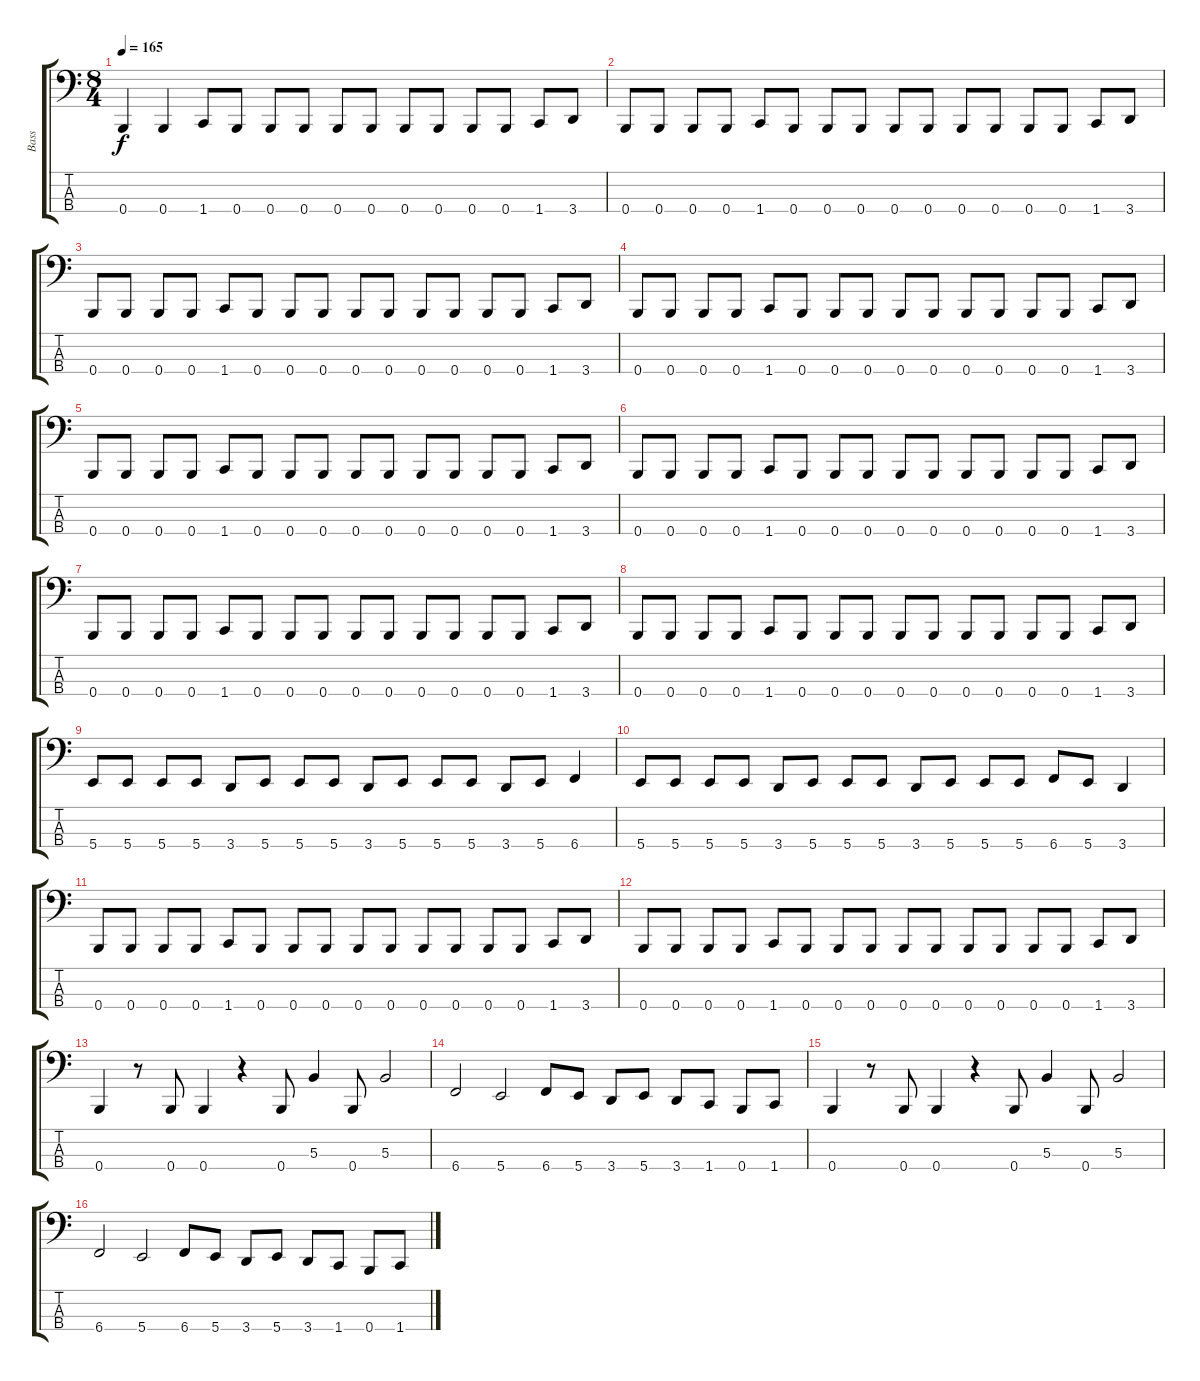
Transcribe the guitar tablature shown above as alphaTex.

\track ("Bass" "Bass") {instrument electricbassfinger}
\staff {score tabs}
\tuning (E2 B1 Gb1 B0) {hide}
\ts (8 4)
\tempo 165
\clef f4
\ks c
0.4.4{dy f} 0.4.4 1.4.8 0.4.8 0.4.8 0.4.8 0.4.8 0.4.8 0.4.8 0.4.8 0.4.8 0.4.8 1.4.8 3.4.8 |
0.4.8 0.4.8 0.4.8 0.4.8 1.4.8 0.4.8 0.4.8 0.4.8 0.4.8 0.4.8 0.4.8 0.4.8 0.4.8 0.4.8 1.4.8 3.4.8 |
0.4.8 0.4.8 0.4.8 0.4.8 1.4.8 0.4.8 0.4.8 0.4.8 0.4.8 0.4.8 0.4.8 0.4.8 0.4.8 0.4.8 1.4.8 3.4.8 |
0.4.8 0.4.8 0.4.8 0.4.8 1.4.8 0.4.8 0.4.8 0.4.8 0.4.8 0.4.8 0.4.8 0.4.8 0.4.8 0.4.8 1.4.8 3.4.8 |
0.4.8 0.4.8 0.4.8 0.4.8 1.4.8 0.4.8 0.4.8 0.4.8 0.4.8 0.4.8 0.4.8 0.4.8 0.4.8 0.4.8 1.4.8 3.4.8 |
0.4.8 0.4.8 0.4.8 0.4.8 1.4.8 0.4.8 0.4.8 0.4.8 0.4.8 0.4.8 0.4.8 0.4.8 0.4.8 0.4.8 1.4.8 3.4.8 |
0.4.8 0.4.8 0.4.8 0.4.8 1.4.8 0.4.8 0.4.8 0.4.8 0.4.8 0.4.8 0.4.8 0.4.8 0.4.8 0.4.8 1.4.8 3.4.8 |
0.4.8 0.4.8 0.4.8 0.4.8 1.4.8 0.4.8 0.4.8 0.4.8 0.4.8 0.4.8 0.4.8 0.4.8 0.4.8 0.4.8 1.4.8 3.4.8 |
5.4.8 5.4.8 5.4.8 5.4.8 3.4.8 5.4.8 5.4.8 5.4.8 3.4.8 5.4.8 5.4.8 5.4.8 3.4.8 5.4.8 6.4.4 |
5.4.8 5.4.8 5.4.8 5.4.8 3.4.8 5.4.8 5.4.8 5.4.8 3.4.8 5.4.8 5.4.8 5.4.8 6.4.8 5.4.8 3.4.4 |
0.4.8 0.4.8 0.4.8 0.4.8 1.4.8 0.4.8 0.4.8 0.4.8 0.4.8 0.4.8 0.4.8 0.4.8 0.4.8 0.4.8 1.4.8 3.4.8 |
0.4.8 0.4.8 0.4.8 0.4.8 1.4.8 0.4.8 0.4.8 0.4.8 0.4.8 0.4.8 0.4.8 0.4.8 0.4.8 0.4.8 1.4.8 3.4.8 |
0.4.4 r.8 0.4.8 0.4.4 r.4 0.4.8 5.3.4 0.4.8 5.3.2 |
6.4.2 5.4.2 6.4.8 5.4.8 3.4.8 5.4.8 3.4.8 1.4.8 0.4.8 1.4.8 |
0.4.4 r.8 0.4.8 0.4.4 r.4 0.4.8 5.3.4 0.4.8 5.3.2 |
6.4.2 5.4.2 6.4.8 5.4.8 3.4.8 5.4.8 3.4.8 1.4.8 0.4.8 1.4.8
